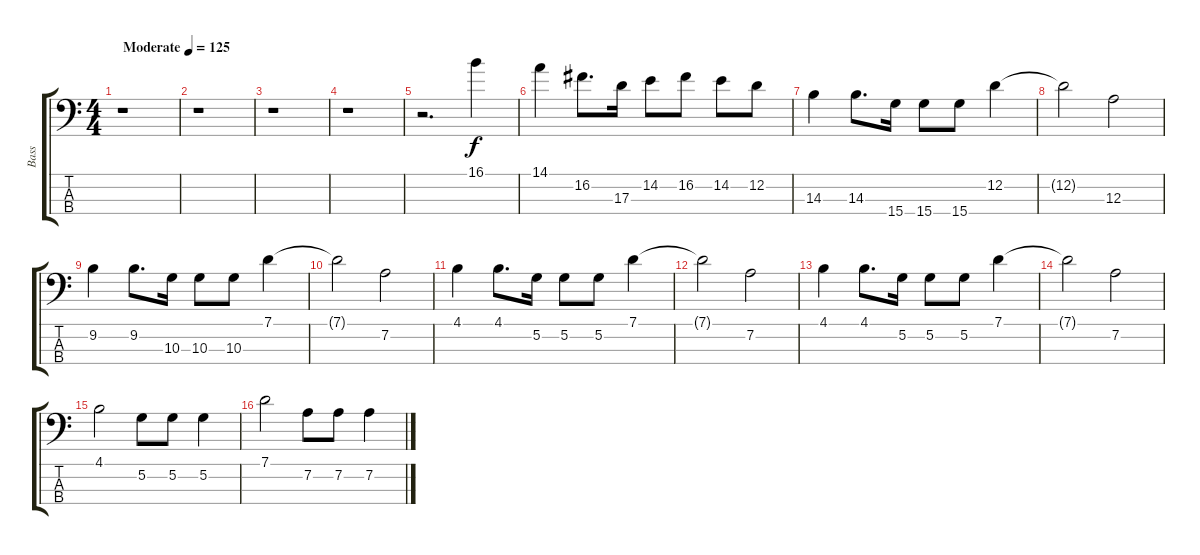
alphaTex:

\track ("Bass" "Bass") {instrument acousticbass}
\staff {score tabs}
\tuning (G2 D2 A1 E1) {hide}
\ts (4 4)
\tempo (125 "Moderate")
\clef f4
\ks c
r.1{dy f instrument acousticbass} |
r.1 |
r.1 |
r.1 |
r.2{d} 16.1.4 |
14.1.4 16.2.8{d} 17.3.16 14.2.8 16.2.8 14.2.8 12.2.8 |
14.3.4 14.3.8{d} 15.4.16 15.4.8 15.4.8 12.2.4 |
12.2{t}.2 12.3.2 |
9.2.4 9.2.8{d} 10.3.16 10.3.8 10.3.8 7.1.4 |
7.1{t}.2 7.2.2 |
4.1.4 4.1.8{d} 5.2.16 5.2.8 5.2.8 7.1.4 |
7.1{t}.2 7.2.2 |
4.1.4 4.1.8{d} 5.2.16 5.2.8 5.2.8 7.1.4 |
7.1{t}.2 7.2.2 |
4.1.2 5.2.8 5.2.8 5.2.4 |
7.1.2 7.2.8 7.2.8 7.2.4
